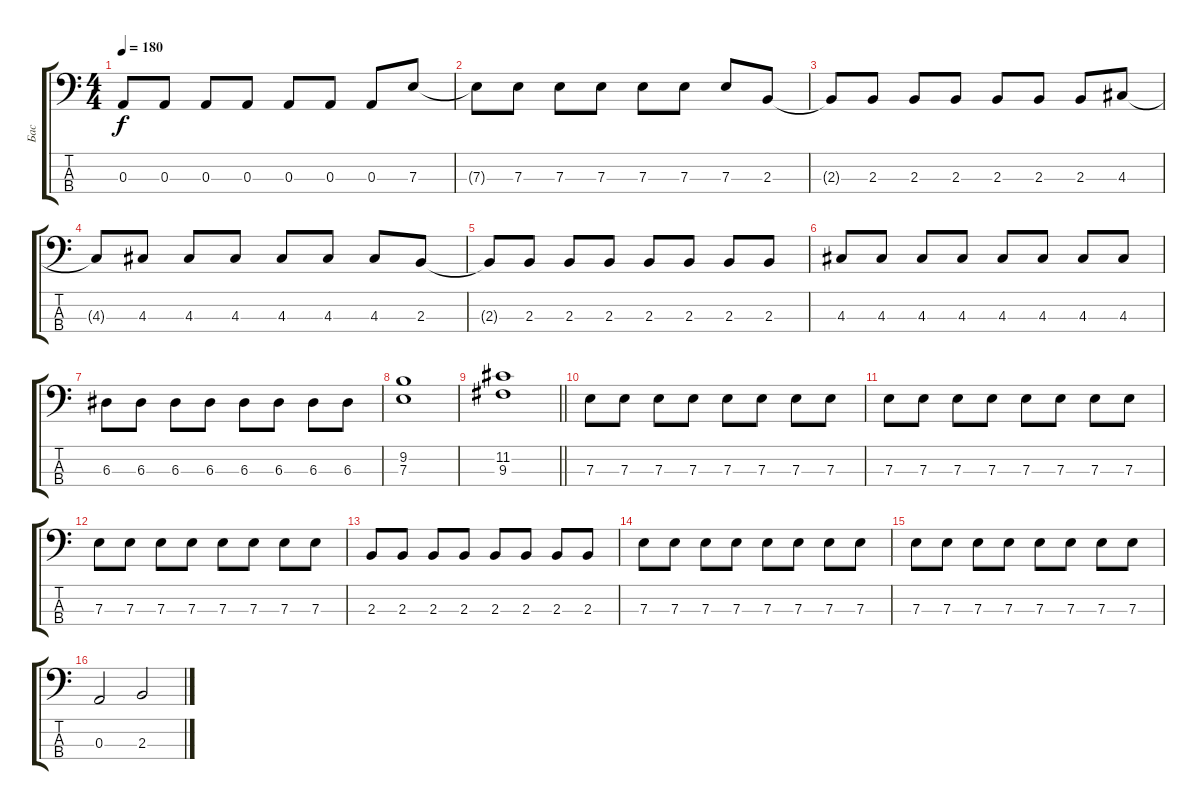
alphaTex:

\track ("Бас" "Бас") {instrument electricbasspick}
\staff {score tabs}
\tuning (G2 D2 A1 E1) {hide}
\ts (4 4)
\tempo 180
\clef f4
\ks c
0.3{t}.8{dy f} 0.3.8 0.3.8 0.3.8 0.3.8 0.3.8 0.3.8 7.3.8 |
7.3{t}.8 7.3.8 7.3.8 7.3.8 7.3.8 7.3.8 7.3.8 2.3.8 |
2.3{t}.8 2.3.8 2.3.8 2.3.8 2.3.8 2.3.8 2.3.8 4.3.8 |
4.3{t}.8 4.3.8 4.3.8 4.3.8 4.3.8 4.3.8 4.3.8 2.3.8 |
2.3{t}.8 2.3.8 2.3.8 2.3.8 2.3.8 2.3.8 2.3.8 2.3.8 |
4.3.8 4.3.8 4.3.8 4.3.8 4.3.8 4.3.8 4.3.8 4.3.8 |
6.3.8 6.3.8 6.3.8 6.3.8 6.3.8 6.3.8 6.3.8 6.3.8 |
(9.2 7.3).1 |
\barLineRight lightlight
(11.2 9.3).1 |
7.3.8{instrument electricbasspick} 7.3.8 7.3.8 7.3.8 7.3.8 7.3.8 7.3.8 7.3.8 |
7.3.8 7.3.8 7.3.8 7.3.8 7.3.8 7.3.8 7.3.8 7.3.8 |
7.3.8 7.3.8 7.3.8 7.3.8 7.3.8 7.3.8 7.3.8 7.3.8 |
2.3.8 2.3.8 2.3.8 2.3.8 2.3.8 2.3.8 2.3.8 2.3.8 |
7.3.8 7.3.8 7.3.8 7.3.8 7.3.8 7.3.8 7.3.8 7.3.8 |
7.3.8 7.3.8 7.3.8 7.3.8 7.3.8 7.3.8 7.3.8 7.3.8 |
0.3.2 2.3.2
